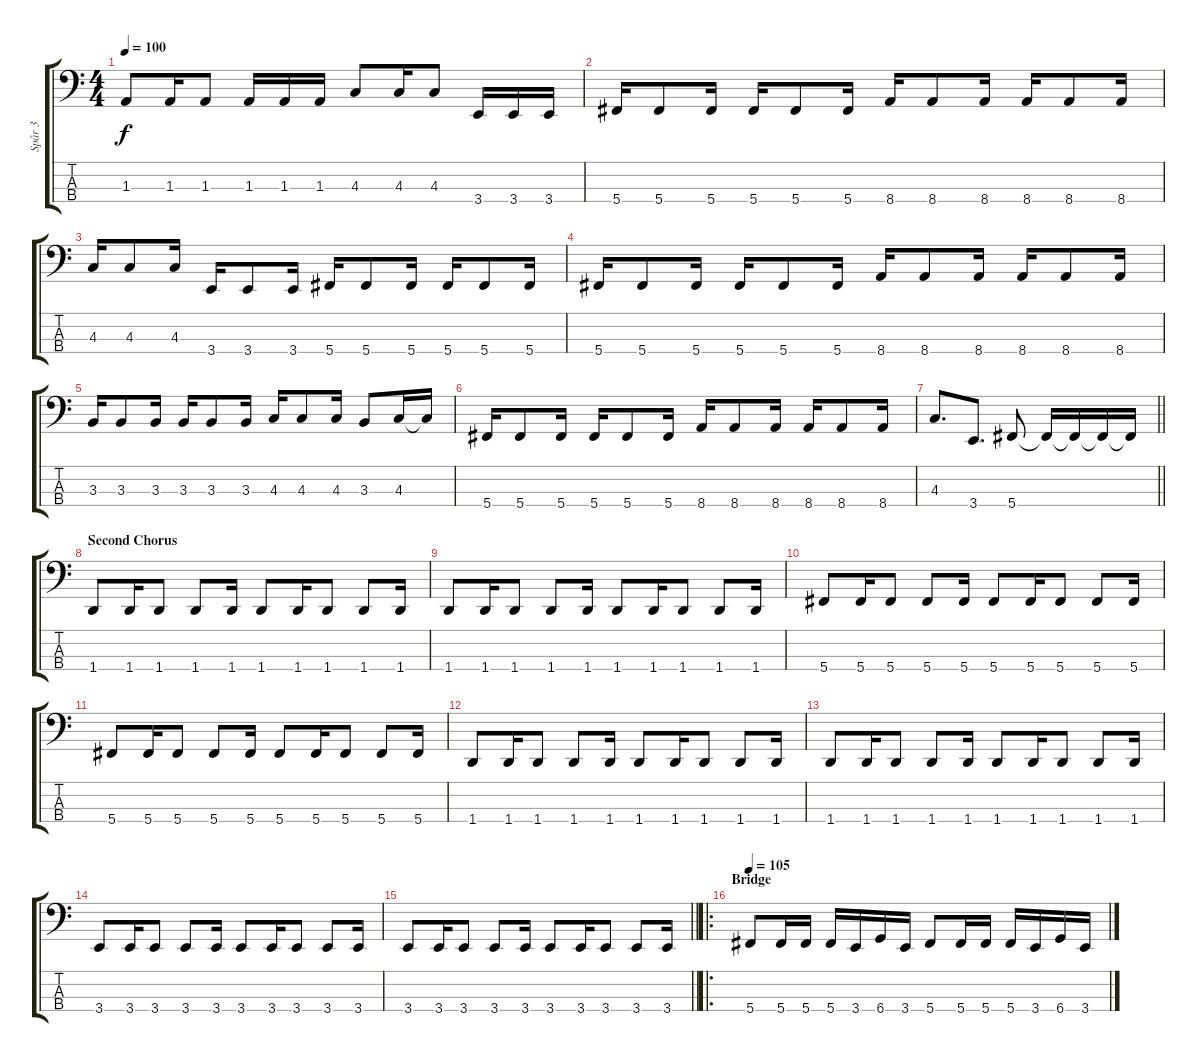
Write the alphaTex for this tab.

\track ("Spår 3" "Spår 3") {instrument electricbasspick}
\staff {score tabs}
\tuning (Gb2 Db2 Ab1 Db1) {hide}
\ts (4 4)
\tempo 100
\clef f4
\ks c
1.3.8{dy f} 1.3.16 1.3.8 1.3.16 1.3.16 1.3.16 4.3.8 4.3.16 4.3.8 3.4.16 3.4.16 3.4.16 |
5.4.16 5.4.8 5.4.16 5.4.16 5.4.8 5.4.16 8.4.16 8.4.8 8.4.16 8.4.16 8.4.8 8.4.16 |
4.3.16 4.3.8 4.3.16 3.4.16 3.4.8 3.4.16 5.4.16 5.4.8 5.4.16 5.4.16 5.4.8 5.4.16 |
5.4.16 5.4.8 5.4.16 5.4.16 5.4.8 5.4.16 8.4.16 8.4.8 8.4.16 8.4.16 8.4.8 8.4.16 |
3.3.16 3.3.8 3.3.16 3.3.16 3.3.8 3.3.16 4.3.16 4.3.8 4.3.16 3.3.8 4.3.16 4.3{t}.16 |
5.4.16 5.4.8 5.4.16 5.4.16 5.4.8 5.4.16 8.4.16 8.4.8 8.4.16 8.4.16 8.4.8 8.4.16 |
\barLineRight lightlight
4.3.8{d} 3.4.8{d} 5.4.8 5.4{t}.16 5.4{t}.16 5.4{t}.16 5.4{t}.16 |
\section ("" "Second Chorus")
1.4.8 1.4.16 1.4.8 1.4.8 1.4.16 1.4.8 1.4.16 1.4.8 1.4.8 1.4.16 |
1.4.8 1.4.16 1.4.8 1.4.8 1.4.16 1.4.8 1.4.16 1.4.8 1.4.8 1.4.16 |
5.4.8 5.4.16 5.4.8 5.4.8 5.4.16 5.4.8 5.4.16 5.4.8 5.4.8 5.4.16 |
5.4.8 5.4.16 5.4.8 5.4.8 5.4.16 5.4.8 5.4.16 5.4.8 5.4.8 5.4.16 |
1.4.8 1.4.16 1.4.8 1.4.8 1.4.16 1.4.8 1.4.16 1.4.8 1.4.8 1.4.16 |
1.4.8 1.4.16 1.4.8 1.4.8 1.4.16 1.4.8 1.4.16 1.4.8 1.4.8 1.4.16 |
3.4.8 3.4.16 3.4.8 3.4.8 3.4.16 3.4.8 3.4.16 3.4.8 3.4.8 3.4.16 |
\barLineRight lightlight
3.4.8 3.4.16 3.4.8 3.4.8 3.4.16 3.4.8 3.4.16 3.4.8 3.4.8 3.4.16 |
\ro
\section ("" "Bridge")
\tempo 105
5.4.8 5.4.16 5.4.16 5.4.16 3.4.16 6.4.16 3.4.16 5.4.8 5.4.16 5.4.16 5.4.16 3.4.16 6.4.16 3.4.16
